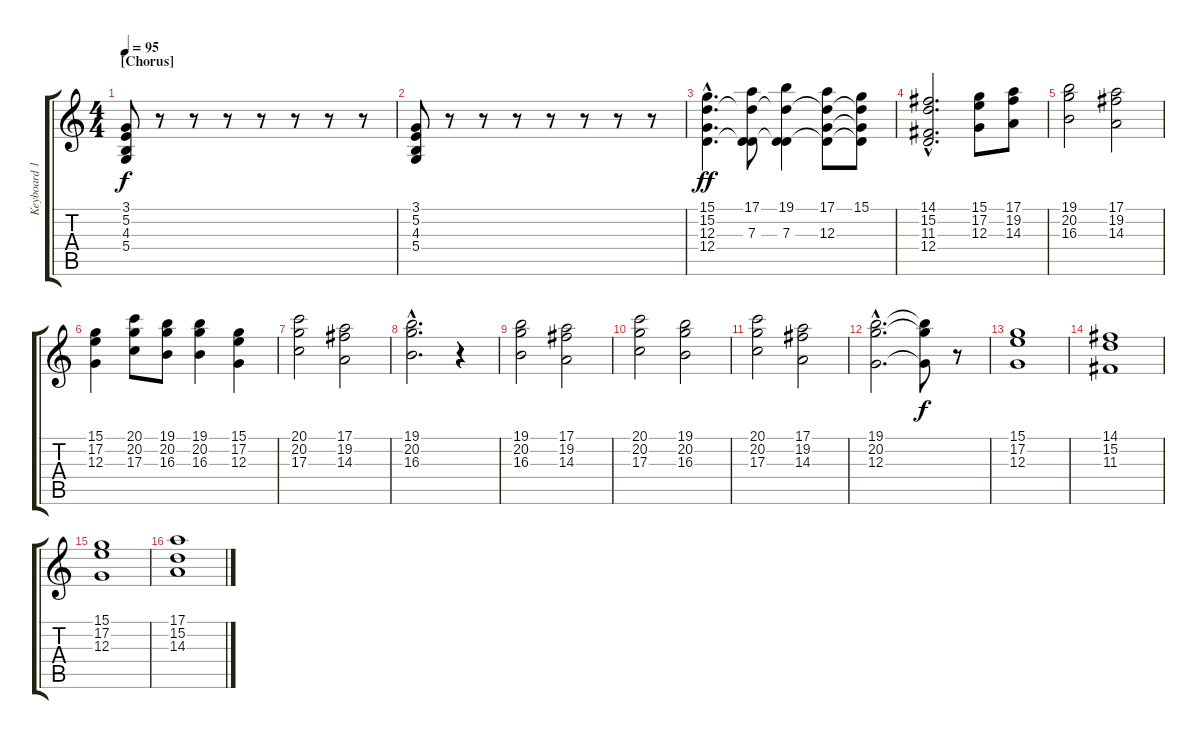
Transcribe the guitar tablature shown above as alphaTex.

\track ("Keyboard 1" "Keyboard 1") {instrument stringensemble1}
\staff {score tabs}
\tuning (E4 B3 G3 D3 A2 E2) {hide}
\ts (4 4)
\section ("" "[Chorus]")
\tempo 95
\clef g2
\ks c
(3.1 5.2 4.3 5.4).8{dy f} r.8 r.8 r.8 r.8 r.8 r.8 r.8 |
(3.1 5.2 4.3 5.4).8 r.8 r.8 r.8 r.8 r.8 r.8 r.8 |
(15.1{hac} 15.2{hac} 12.3{hac} 12.4{hac}).4{d dy ff} (17.1 15.2{t} 7.3 12.4{t}).8 (19.1 15.2{t} 7.3 12.4{t}).4 (17.1 15.2{t} 12.3 12.4{t}).8 (15.1 15.2{t} 12.3{t} 12.4{t}).8 |
(14.1{hac} 15.2{hac} 11.3{hac} 12.4{hac}).2{d} (15.1 17.2 12.3).8 (17.1 19.2 14.3).8 |
(19.1 20.2 16.3).2 (17.1 19.2 14.3).2 |
(15.1 17.2 12.3).4 (20.1 20.2 17.3).8 (19.1 20.2 16.3).8 (19.1 20.2 16.3).4 (15.1 17.2 12.3).4 |
(20.1 20.2 17.3).2 (17.1 19.2 14.3).2 |
(19.1{hac} 20.2{hac} 16.3{hac}).2{d} r.4 |
(19.1 20.2 16.3).2 (17.1 19.2 14.3).2 |
(20.1 20.2 17.3).2 (19.1 20.2 16.3).2 |
(20.1 20.2 17.3).2 (17.1 19.2 14.3).2 |
(19.1{hac} 20.2{hac} 12.3{hac}).2{d} (19.1{t} 20.2{t} 12.3{t}).8{dy f} r.8 |
\section ("" "")
(15.1 17.2 12.3).1 |
(14.1 15.2 11.3).1 |
(15.1 17.2 12.3).1 |
(17.1 15.2 14.3).1
